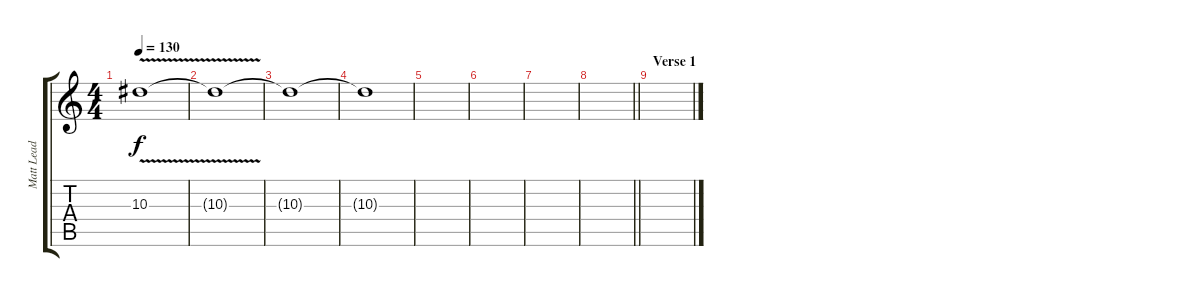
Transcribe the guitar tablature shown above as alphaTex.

\track ("Matt Lead" "Matt Lead") {instrument distortionguitar}
\staff {score tabs}
\tuning (D4 A3 F3 C3 G2 C2) {hide}
\ts (4 4)
\tempo 130
\clef g2
\ks c
10.3{v}.1{dy f} |
10.3{t}.1 |
10.3{t}.1 |
10.3{t}.1 |
|
|
|
\barLineRight lightlight
|
\section ("" "Verse 1")
